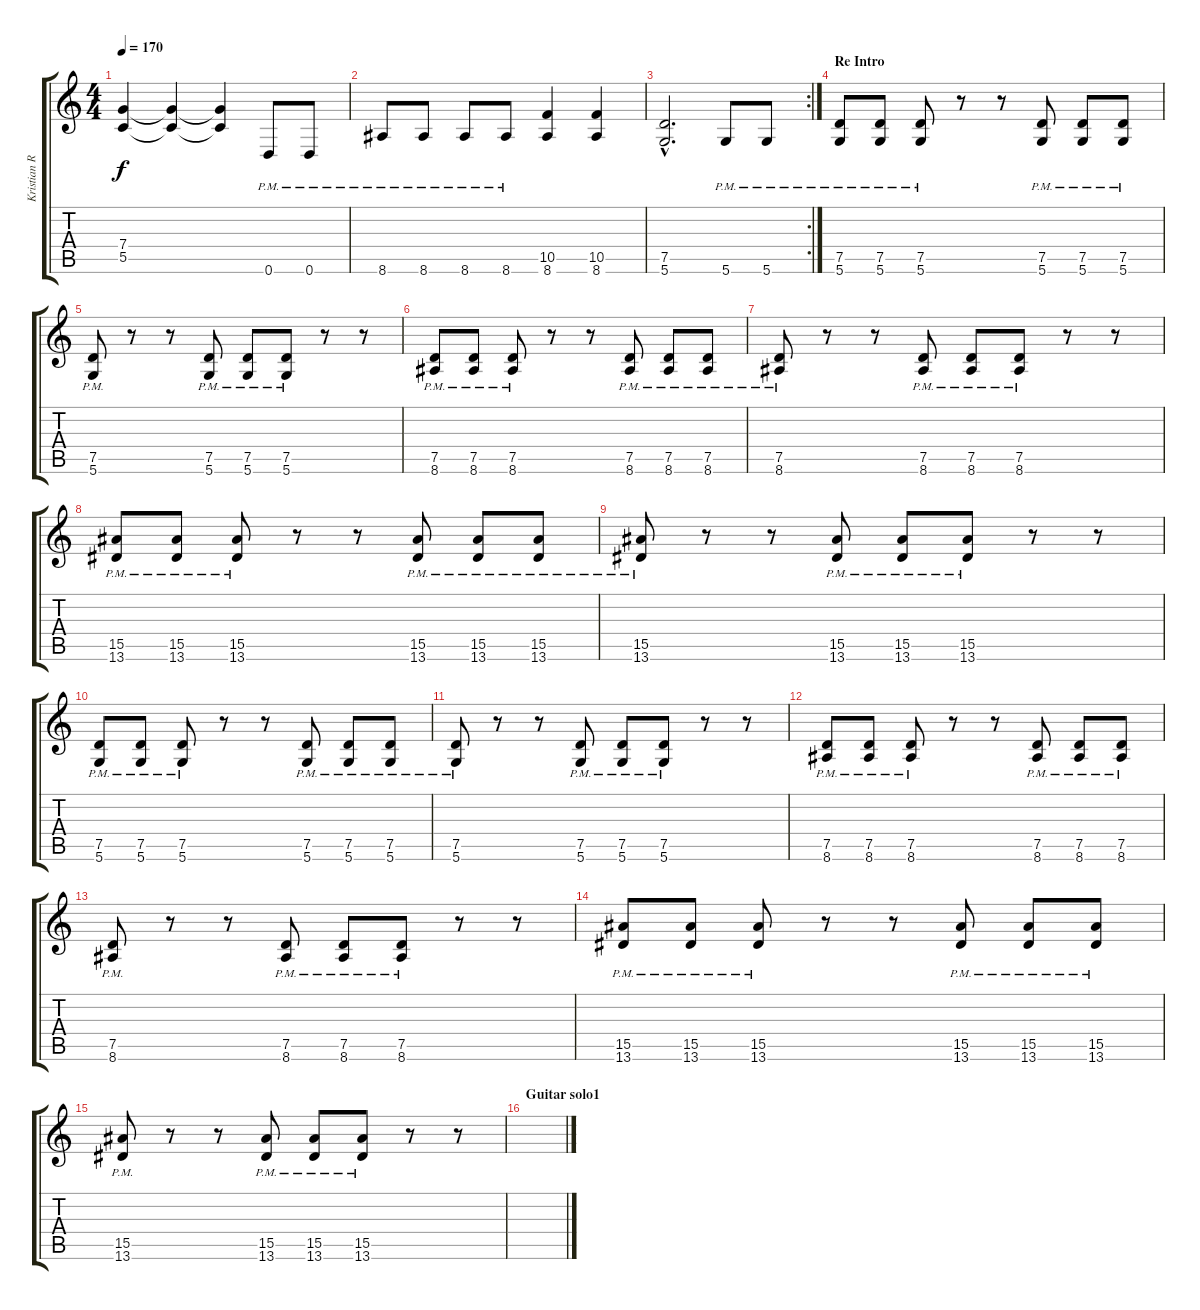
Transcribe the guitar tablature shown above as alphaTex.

\track ("Kristian Ranta" "Kristian R") {instrument distortionguitar}
\staff {score tabs}
\tuning (D4 A3 F3 C3 G2 D2) {hide}
\ts (4 4)
\tempo 170
\clef g2
\ks c
(7.4 5.5).4{dy f} (7.4{t} 5.5{t}).4 (7.4{t} 5.5{t}).4 0.6{pm}.8 0.6{pm}.8 |
8.6{pm}.8 8.6{pm}.8 8.6{pm}.8 8.6{pm}.8 (10.5 8.6).4 (10.5 8.6).4 |
\rc 2
(7.5{hac} 5.6{hac}).2{d} 5.6{pm}.8 5.6{pm}.8 |
\section ("" "Re Intro")
(7.5{pm} 5.6{pm}).8 (7.5{pm} 5.6{pm}).8 (7.5{pm} 5.6{pm}).8 r.8 r.8 (7.5{pm} 5.6{pm}).8 (7.5{pm} 5.6{pm}).8 (7.5{pm} 5.6{pm}).8 |
(7.5{pm} 5.6{pm}).8 r.8 r.8 (7.5{pm} 5.6{pm}).8 (7.5{pm} 5.6{pm}).8 (7.5{pm} 5.6{pm}).8 r.8 r.8 |
(7.5{pm} 8.6{pm}).8 (7.5{pm} 8.6{pm}).8 (7.5{pm} 8.6{pm}).8 r.8 r.8 (7.5{pm} 8.6{pm}).8 (7.5{pm} 8.6{pm}).8 (7.5{pm} 8.6{pm}).8 |
(7.5{pm} 8.6{pm}).8 r.8 r.8 (7.5{pm} 8.6{pm}).8 (7.5{pm} 8.6{pm}).8 (7.5{pm} 8.6{pm}).8 r.8 r.8 |
(15.5{pm} 13.6{pm}).8 (15.5{pm} 13.6{pm}).8 (15.5{pm} 13.6{pm}).8 r.8 r.8 (15.5{pm} 13.6{pm}).8 (15.5{pm} 13.6{pm}).8 (15.5{pm} 13.6{pm}).8 |
(15.5{pm} 13.6{pm}).8 r.8 r.8 (15.5{pm} 13.6{pm}).8 (15.5{pm} 13.6{pm}).8 (15.5{pm} 13.6{pm}).8 r.8 r.8 |
(7.5{pm} 5.6{pm}).8 (7.5{pm} 5.6{pm}).8 (7.5{pm} 5.6{pm}).8 r.8 r.8 (7.5{pm} 5.6{pm}).8 (7.5{pm} 5.6{pm}).8 (7.5{pm} 5.6{pm}).8 |
(7.5{pm} 5.6{pm}).8 r.8 r.8 (7.5{pm} 5.6{pm}).8 (7.5{pm} 5.6{pm}).8 (7.5{pm} 5.6{pm}).8 r.8 r.8 |
(7.5{pm} 8.6{pm}).8 (7.5{pm} 8.6{pm}).8 (7.5{pm} 8.6{pm}).8 r.8 r.8 (7.5{pm} 8.6{pm}).8 (7.5{pm} 8.6{pm}).8 (7.5{pm} 8.6{pm}).8 |
(7.5{pm} 8.6{pm}).8 r.8 r.8 (7.5{pm} 8.6{pm}).8 (7.5{pm} 8.6{pm}).8 (7.5{pm} 8.6{pm}).8 r.8 r.8 |
(15.5{pm} 13.6{pm}).8 (15.5{pm} 13.6{pm}).8 (15.5{pm} 13.6{pm}).8 r.8 r.8 (15.5{pm} 13.6{pm}).8 (15.5{pm} 13.6{pm}).8 (15.5{pm} 13.6{pm}).8 |
(15.5{pm} 13.6{pm}).8 r.8 r.8 (15.5{pm} 13.6{pm}).8 (15.5{pm} 13.6{pm}).8 (15.5{pm} 13.6{pm}).8 r.8 r.8 |
\section ("" "Guitar solo1")
